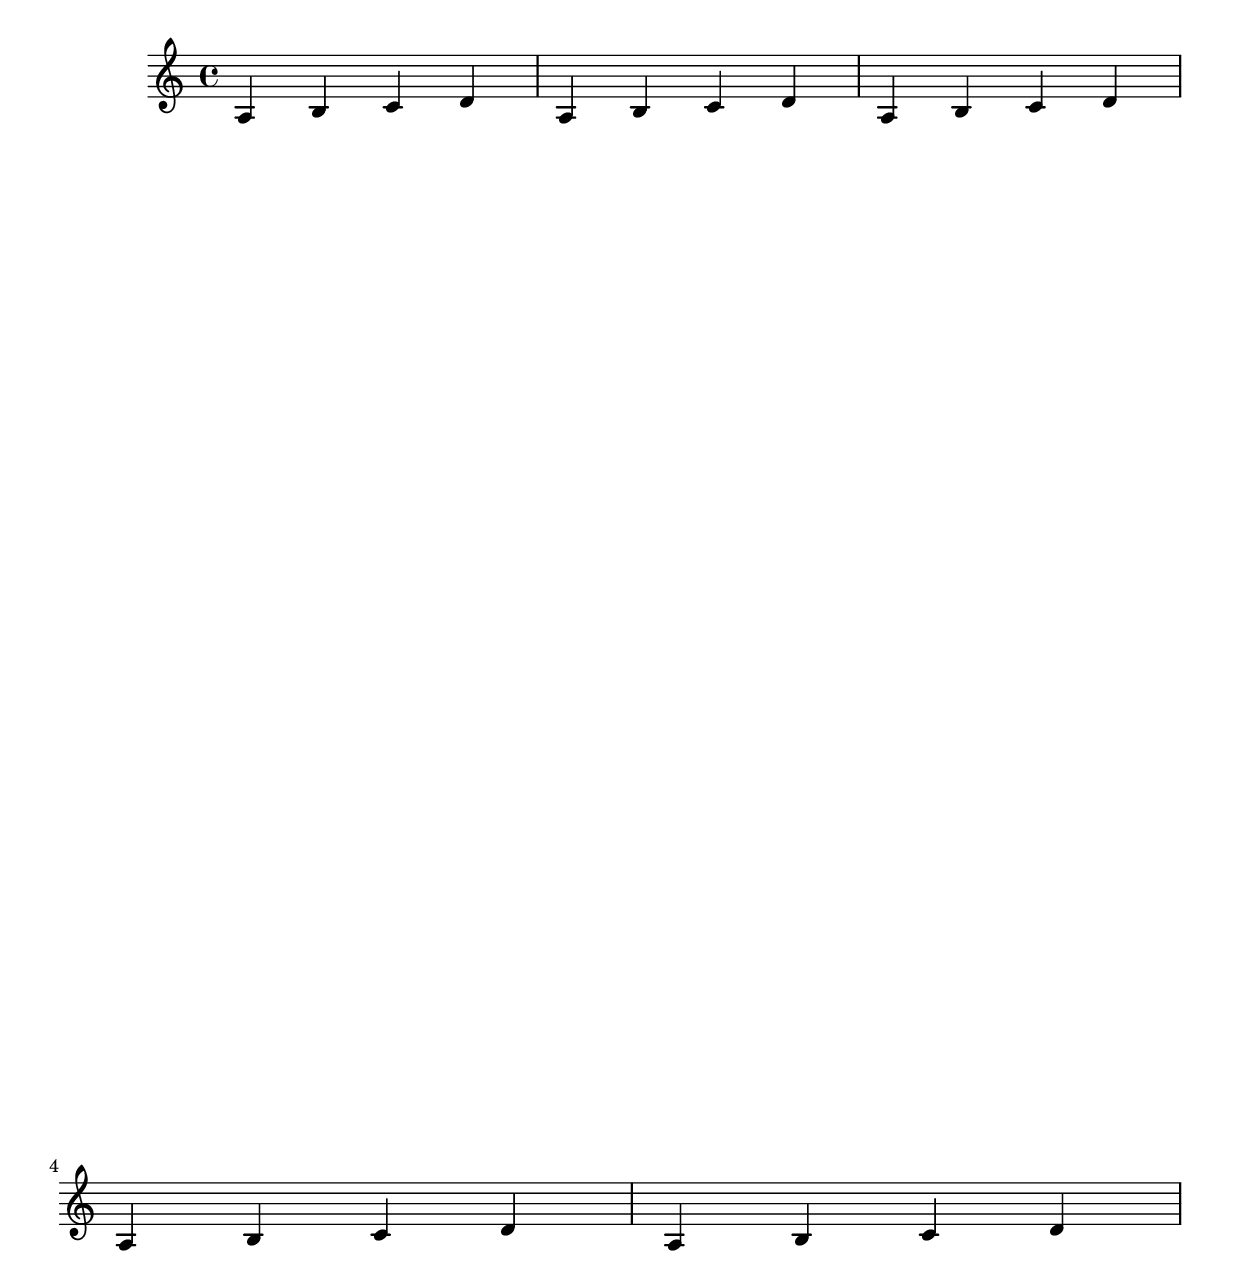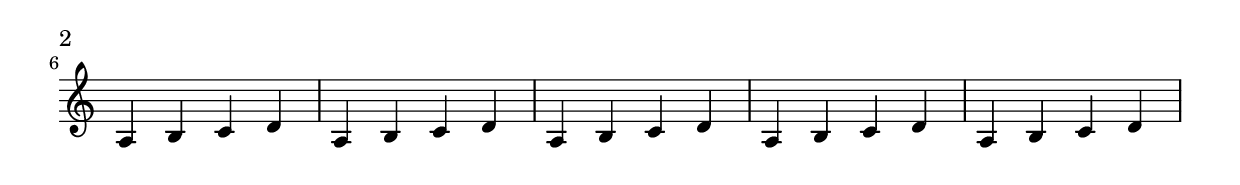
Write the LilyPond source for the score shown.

\version "2.12.0"

\header{
    texidoc="The optimal page breaker will stretch the
systems horizontally so that the vertical spacing will be
more acceptable. The page-spacing-weight parameter
controls the relative importance of vertical/horizontal
spacing. Because ragged-last-bottom is on, only the
first page should be horizontally stretched.
"
}

\paper {
  #(define page-breaking ly:optimal-breaking)
  page-spacing-weight = #10
  ragged-last-bottom = ##t
}

\relative c' {
  \repeat unfold 5 {a b c d} \pageBreak
  \repeat unfold 5 {a b c d}
}


